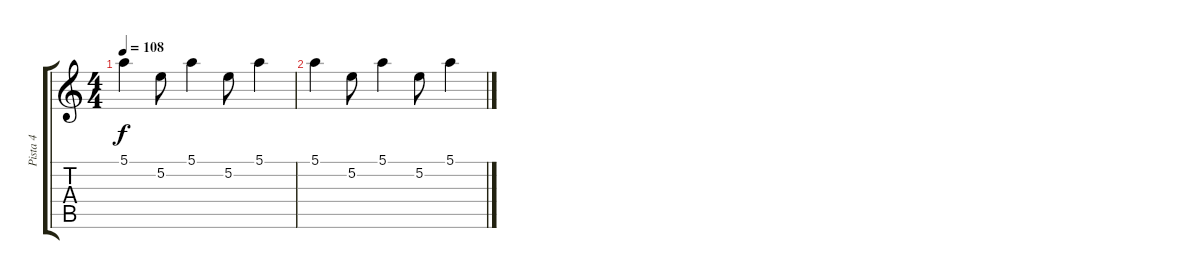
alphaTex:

\track ("Pista 4" "Pista 4") {instrument electricguitarclean}
\staff {score tabs}
\tuning (E4 B3 G3 D3 A2 E2) {hide}
\ts (4 4)
\tempo 108
\clef g2
\ks c
5.1.4{dy f} 5.2.8 5.1.4 5.2.8 5.1.4 |
5.1.4 5.2.8 5.1.4 5.2.8 5.1.4
